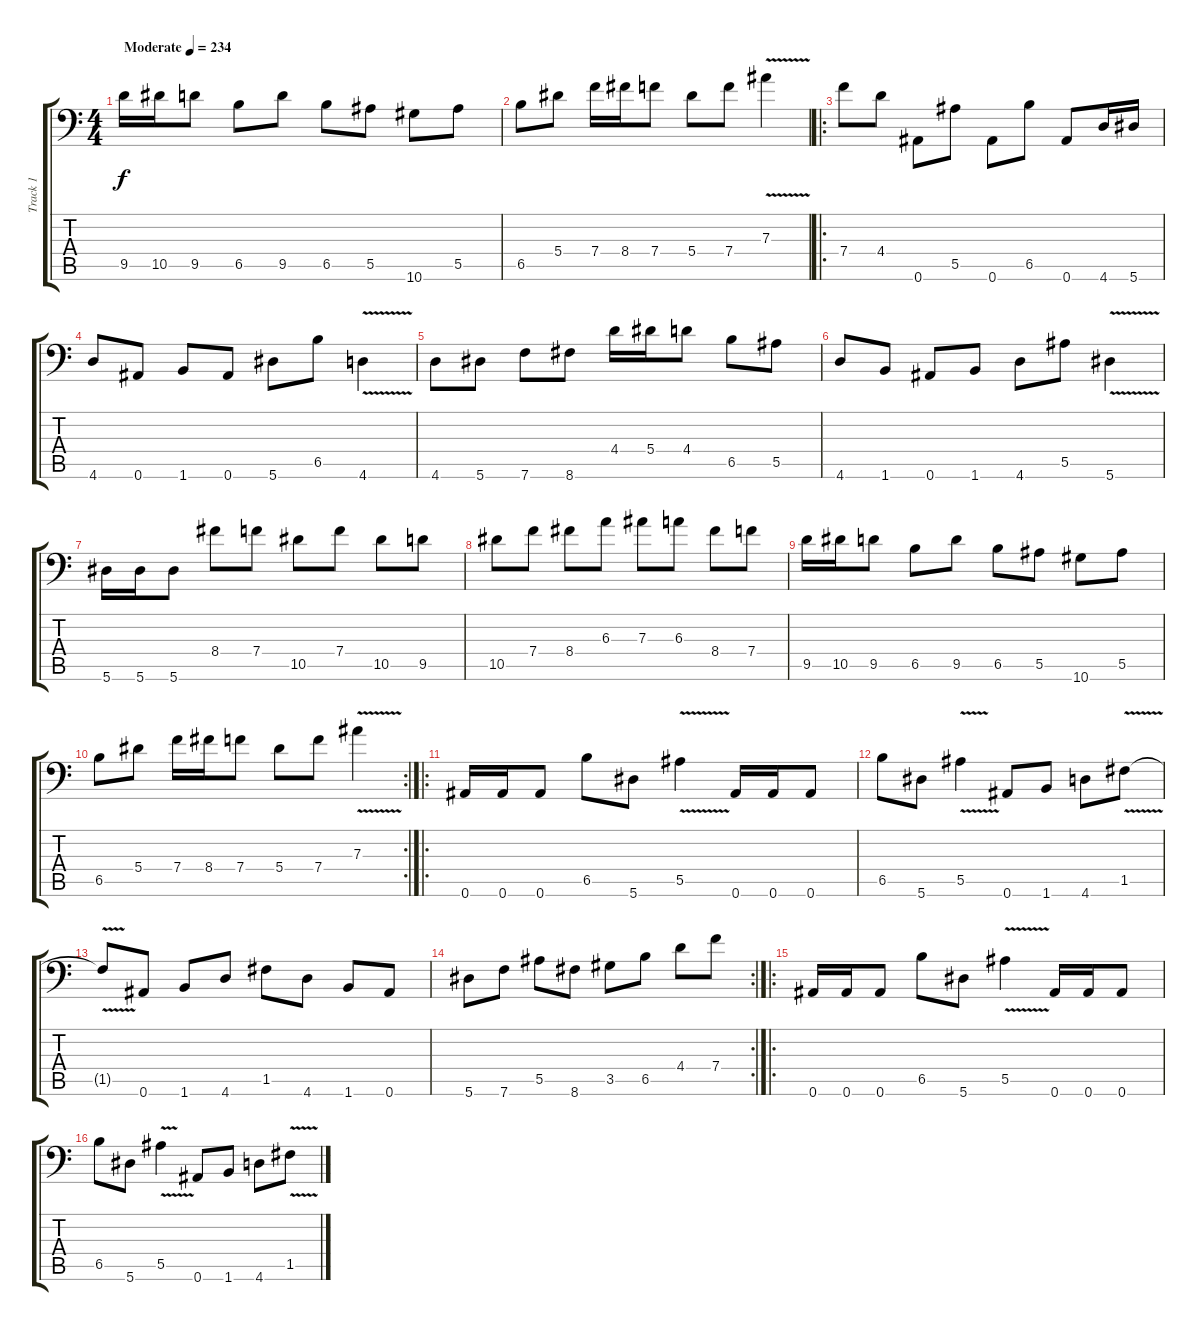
\track ("Track 1" "Track 1") {instrument distortionguitar}
\staff {score tabs}
\tuning (C4 G3 Eb3 Bb2 F2 Bb1) {hide}
\ts (4 4)
\tempo (234 "Moderate")
\clef f4
\ks c
9.5.16{dy f instrument distortionguitar} 10.5.16 9.5.8 6.5.8 9.5.8 6.5.8 5.5.8 10.6.8 5.5.8 |
6.5.8 5.4.8 7.4.16 8.4.16 7.4.8 5.4.8 7.4.8 7.3{v}.4 |
\ro
7.4.8 4.4.8 0.6.8 5.5.8 0.6.8 6.5.8 0.6.8 4.6.16 5.6.16 |
4.6.8 0.6.8 1.6.8 0.6.8 5.6.8 6.5.8 4.6{v}.4 |
4.6.8 5.6.8 7.6.8 8.6.8 4.4.16 5.4.16 4.4.8 6.5.8 5.5.8 |
4.6.8 1.6.8 0.6.8 1.6.8 4.6.8 5.5.8 5.6{v}.4 |
5.6.16 5.6.16 5.6.8 8.4.8 7.4.8 10.5.8 7.4.8 10.5.8 9.5.8 |
10.5.8 7.4.8 8.4.8 6.3.8 7.3.8 6.3.8 8.4.8 7.4.8 |
9.5.16 10.5.16 9.5.8 6.5.8 9.5.8 6.5.8 5.5.8 10.6.8 5.5.8 |
\rc 2
6.5.8 5.4.8 7.4.16 8.4.16 7.4.8 5.4.8 7.4.8 7.3{v}.4 |
\ro
0.6.16 0.6.16 0.6.8 6.5.8 5.6.8 5.5{v}.4 0.6.16 0.6.16 0.6.8 |
6.5.8 5.6.8 5.5{v}.4 0.6.8 1.6.8 4.6.8 1.5{v}.8 |
1.5{t}.8 0.6.8 1.6.8 4.6.8 1.5.8 4.6.8 1.6.8 0.6.8 |
\rc 2
5.6.8 7.6.8 5.5.8 8.6.8 3.5.8 6.5.8 4.4.8 7.4.8 |
\ro
0.6.16 0.6.16 0.6.8 6.5.8 5.6.8 5.5{v}.4 0.6.16 0.6.16 0.6.8 |
6.5.8 5.6.8 5.5{v}.4 0.6.8 1.6.8 4.6.8 1.5{v}.8
